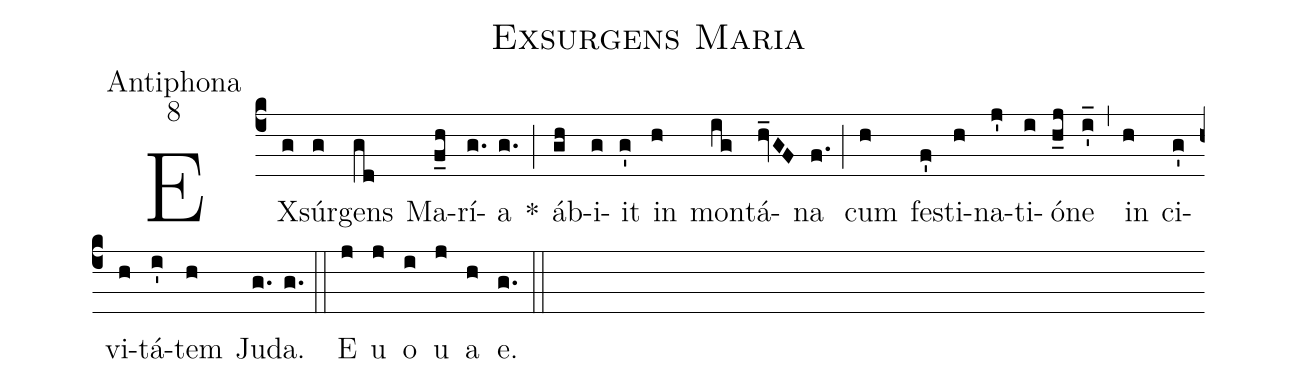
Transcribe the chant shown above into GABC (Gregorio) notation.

name:Exsurgens Maria;
office-part:Antiphona;
mode:8;
%%
(c4)EX(g)súr(g)gens(gd) Ma(f_h)rí(g.)a(g.) *(;) áb(gh)i(g)it(g') in(h) mon(ig)tá(hv_GF)na(f.) (;) cum(h) fes(f')ti(h)na(j')ti(i)ó(h_j)ne(i'_) (,) in(h) ci(g')vi(h)tá(i')tem(h) Ju(g.)da.(g.) (::) E(j) u(j) o(i) u(j) a(h) e.(g.) (::)
